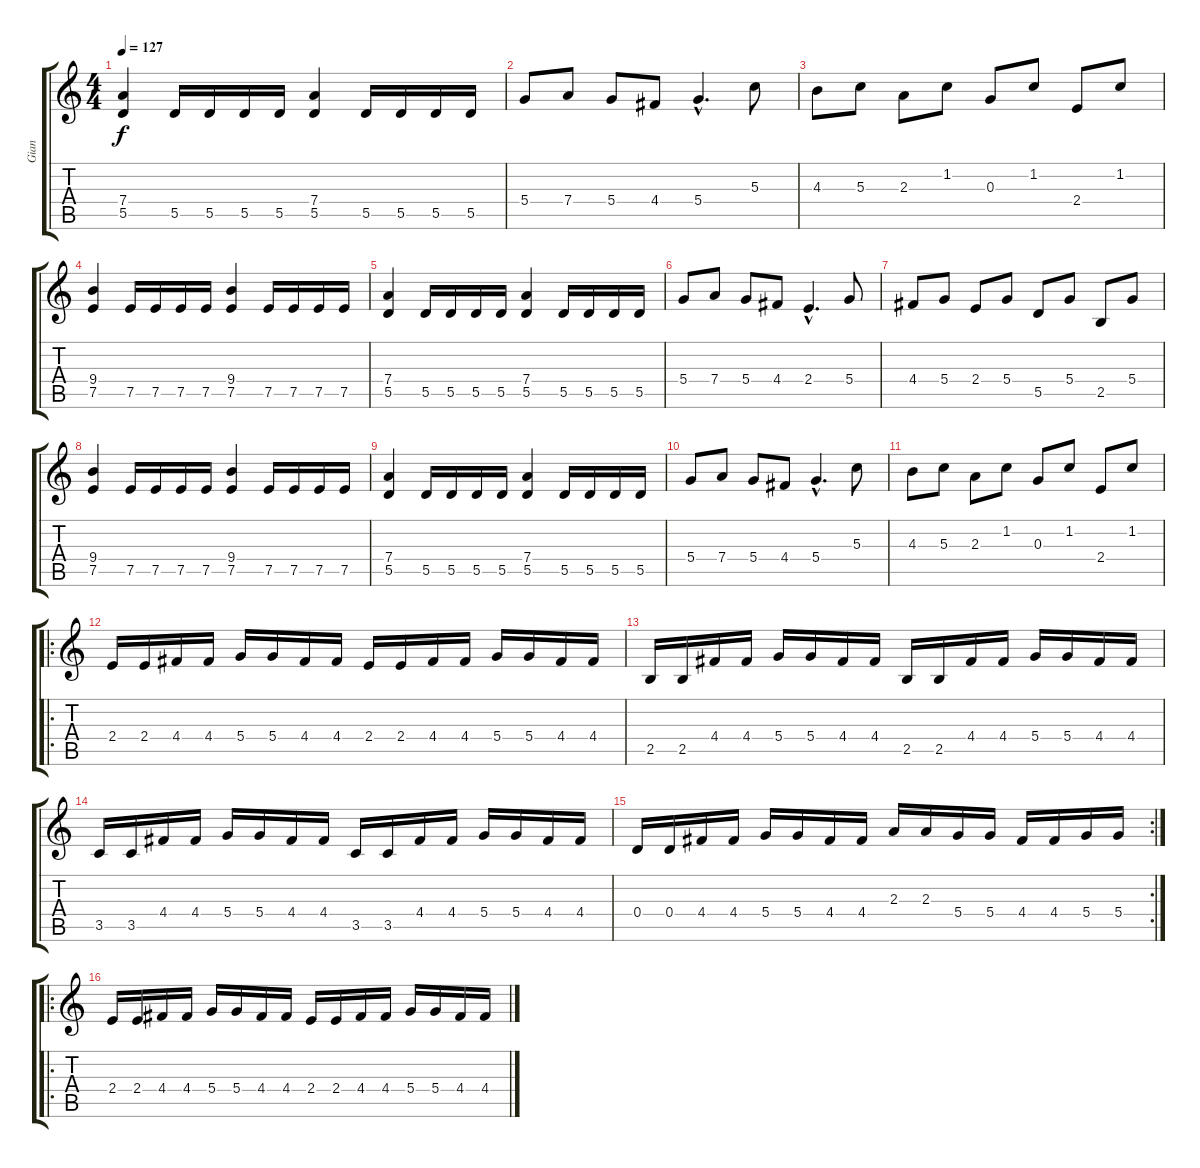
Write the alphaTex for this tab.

\track ("Gian" "Gian") {instrument distortionguitar}
\staff {score tabs}
\tuning (E4 B3 G3 D3 A2 E2) {hide}
\ts (4 4)
\tempo 127
\clef g2
\ks c
(7.4 5.5).4{dy f} 5.5.16 5.5.16 5.5.16 5.5.16 (7.4 5.5).4 5.5.16 5.5.16 5.5.16 5.5.16 |
5.4.8 7.4.8 5.4.8 4.4.8 5.4{hac}.4{d} 5.3.8 |
4.3.8 5.3.8 2.3.8 1.2.8 0.3.8 1.2.8 2.4.8 1.2.8 |
(9.4 7.5).4 7.5.16 7.5.16 7.5.16 7.5.16 (9.4 7.5).4 7.5.16 7.5.16 7.5.16 7.5.16 |
(7.4 5.5).4 5.5.16 5.5.16 5.5.16 5.5.16 (7.4 5.5).4 5.5.16 5.5.16 5.5.16 5.5.16 |
5.4.8 7.4.8 5.4.8 4.4.8 2.4{hac}.4{d} 5.4.8 |
4.4.8 5.4.8 2.4.8 5.4.8 5.5.8 5.4.8 2.5.8 5.4.8 |
(9.4 7.5).4 7.5.16 7.5.16 7.5.16 7.5.16 (9.4 7.5).4 7.5.16 7.5.16 7.5.16 7.5.16 |
(7.4 5.5).4 5.5.16 5.5.16 5.5.16 5.5.16 (7.4 5.5).4 5.5.16 5.5.16 5.5.16 5.5.16 |
5.4.8 7.4.8 5.4.8 4.4.8 5.4{hac}.4{d} 5.3.8 |
4.3.8 5.3.8 2.3.8 1.2.8 0.3.8 1.2.8 2.4.8 1.2.8 |
\ro
2.4.16 2.4.16 4.4.16 4.4.16 5.4.16 5.4.16 4.4.16 4.4.16 2.4.16 2.4.16 4.4.16 4.4.16 5.4.16 5.4.16 4.4.16 4.4.16 |
2.5.16 2.5.16 4.4.16 4.4.16 5.4.16 5.4.16 4.4.16 4.4.16 2.5.16 2.5.16 4.4.16 4.4.16 5.4.16 5.4.16 4.4.16 4.4.16 |
3.5.16 3.5.16 4.4.16 4.4.16 5.4.16 5.4.16 4.4.16 4.4.16 3.5.16 3.5.16 4.4.16 4.4.16 5.4.16 5.4.16 4.4.16 4.4.16 |
\rc 2
0.4.16 0.4.16 4.4.16 4.4.16 5.4.16 5.4.16 4.4.16 4.4.16 2.3.16 2.3.16 5.4.16 5.4.16 4.4.16 4.4.16 5.4.16 5.4.16 |
\ro
2.4.16 2.4.16 4.4.16 4.4.16 5.4.16 5.4.16 4.4.16 4.4.16 2.4.16 2.4.16 4.4.16 4.4.16 5.4.16 5.4.16 4.4.16 4.4.16
